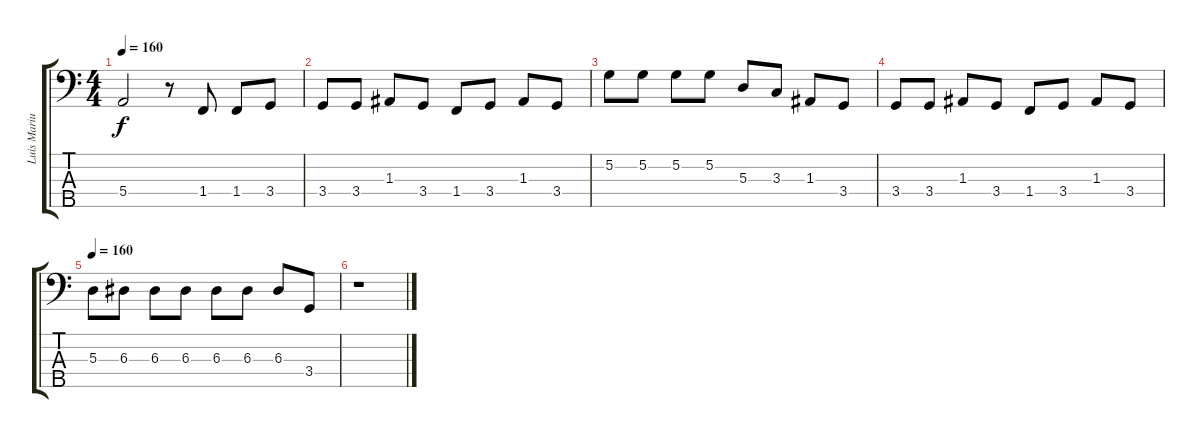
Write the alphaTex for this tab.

\track ("Luis Mariuti" "Luis Mariu") {instrument electricbasspick}
\staff {score tabs}
\tuning (G2 D2 A1 E1 B0) {hide}
\ts (4 4)
\tempo 160
\clef f4
\ks c
5.4.2{dy f} r.8 1.4.8 1.4.8 3.4.8 |
3.4.8 3.4.8 1.3.8 3.4.8 1.4.8 3.4.8 1.3.8 3.4.8 |
5.2.8 5.2.8 5.2.8 5.2.8 5.3.8 3.3.8 1.3.8 3.4.8 |
3.4.8 3.4.8 1.3.8 3.4.8 1.4.8 3.4.8 1.3.8 3.4.8 |
\tempo 160
5.3.8 6.3.8 6.3.8 6.3.8 6.3.8 6.3.8 6.3.8 3.4.8 |
r.1
